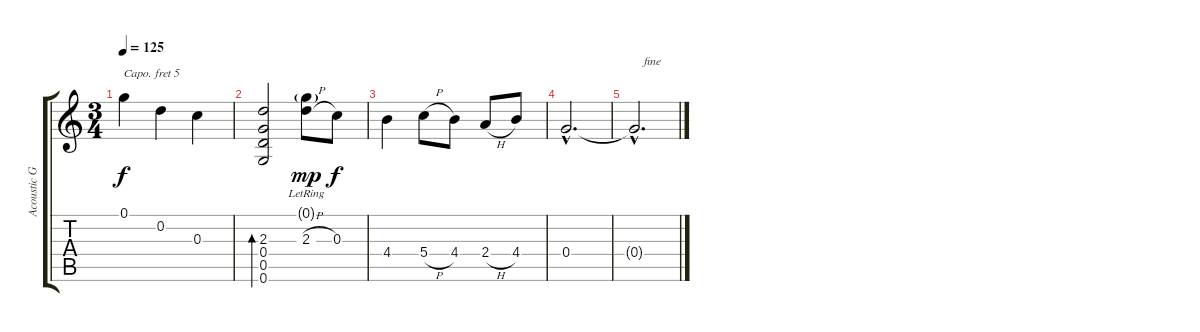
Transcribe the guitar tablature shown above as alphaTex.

\track ("Acoustic Guitar" "Acoustic G") {instrument acousticguitarnylon}
\staff {score tabs}
\capo 5
\tuning (D4 A3 G3 D3 A2 D2) {hide}
\ts (3 4)
\tempo 125
\clef g2
\ks c
0.1.4{dy f} 0.2.4 0.3.4 |
(2.3 0.4 0.5 0.6).2{bd 240} (0.1{g lr} 2.3{h}).8{dy mp} 0.3.8{dy f} |
4.4.4 5.4{h}.8 4.4.8 2.4{h}.8 4.4.8 |
0.4{hac}.2{d} |
0.4{hac t}.2{d txt "   fine"}
